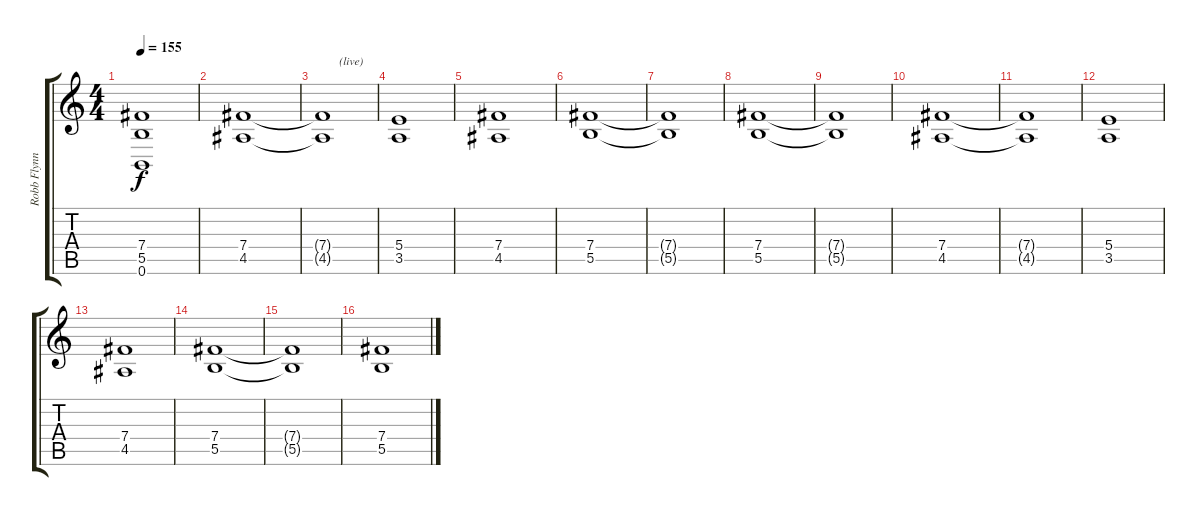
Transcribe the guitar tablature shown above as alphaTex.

\track ("Robb Flynn (Rhythm guitar)" "Robb Flynn") {instrument acousticguitarsteel}
\staff {score tabs}
\tuning (B3 Ab3 E3 B2 Gb2 B1) {hide}
\ts (4 4)
\tempo 155
\clef g2
\ks c
(7.4{t} 5.5{t} 0.6{t}).1{dy f} |
(7.4 4.5).1{txt "                                (live)"} |
(7.4{t} 4.5{t}).1 |
(5.4 3.5).1 |
(7.4 4.5).1 |
(7.4 5.5).1 |
(7.4{t} 5.5{t}).1 |
(7.4 5.5).1{volume 10} |
(7.4{t} 5.5{t}).1 |
(7.4 4.5).1 |
(7.4{t} 4.5{t}).1 |
(5.4 3.5).1 |
(7.4 4.5).1 |
(7.4 5.5).1{volume 8} |
(7.4{t} 5.5{t}).1 |
(7.4 5.5).1
